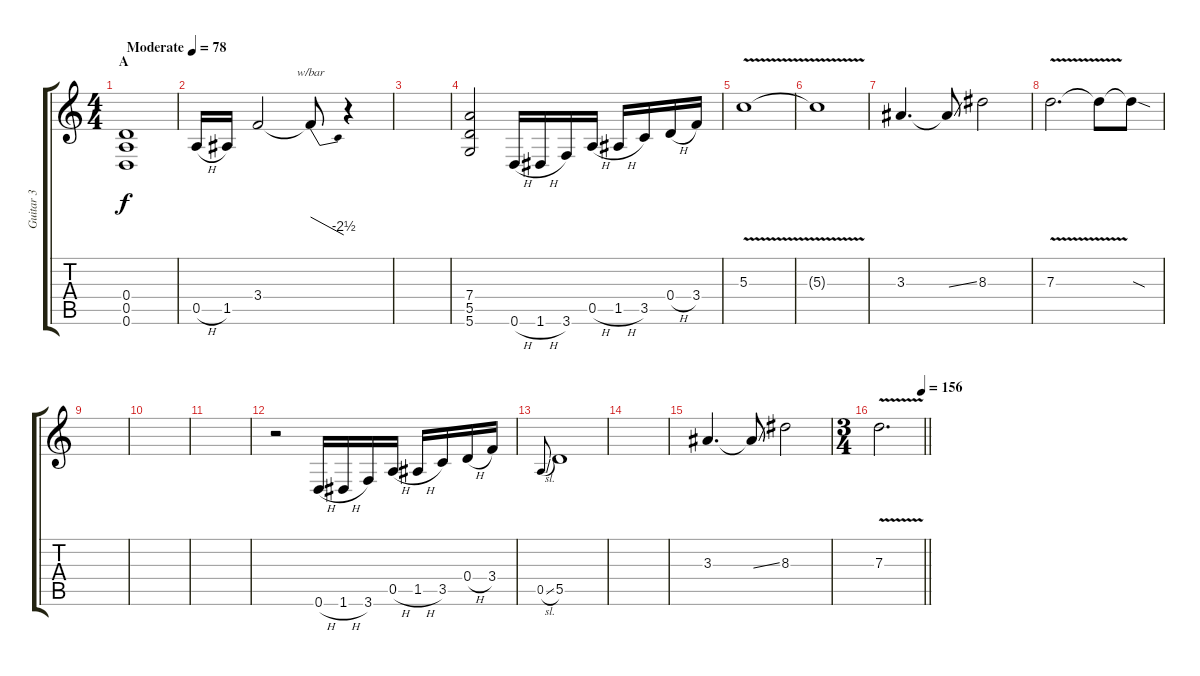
\track ("Guitar 3" "Guitar 3") {instrument distortionguitar}
\staff {score tabs}
\tuning (E4 B3 G3 D3 A2 D2) {hide}
\ts (4 4)
\section ("" "A")
\tempo (78 "Moderate")
\clef g2
\ks c
(0.4 0.5 0.6).1{dy f instrument distortionguitar} |
0.5{h}.16 1.5.16 3.4.2 3.4{t}.8{tbe (dive default 0 0 60 -10)} r.4 |
|
(7.4 5.5 5.6).2 0.6{h}.16 1.6{h}.16 3.6.16 0.5{h}.16 1.5{h}.16 3.5.16 0.4{h}.16 3.4.16 |
5.3{v}.1{volume 2} |
5.3{t}.1 |
3.3.4{d volume 10} 3.3{ss t}.8 8.3.2 |
7.3{v}.2{d} 7.3{t}.8 7.3{sod t}.8 |
|
|
|
r.2 0.6{h}.16 1.6{h}.16 3.6.16 0.5{h}.16 1.5{h}.16 3.5.16 0.4{h}.16 3.4.16 |
0.5{sl}.8{gr onbeat} 5.5.1 |
|
3.3.4{d} 3.3{ss t}.8 8.3.2 |
\ts (3 4)
\tempo (156 0.9583333333333334)
\barLineRight lightlight
7.3{v}.2{d}
